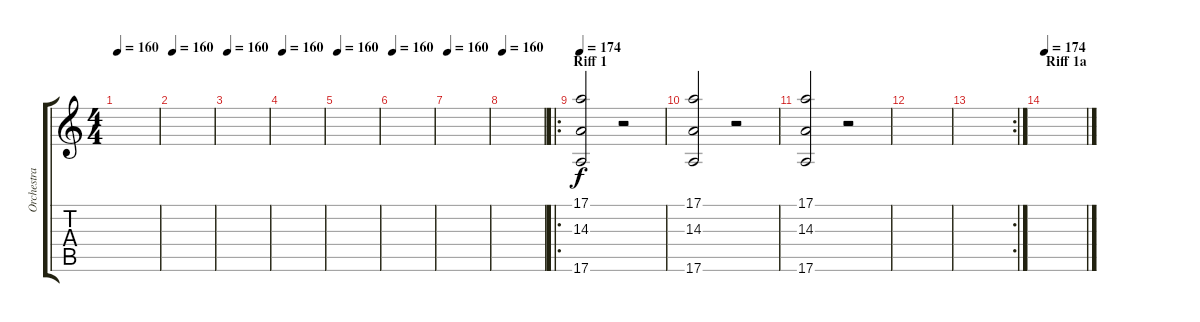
\track ("Orchestra Hit" "Orchestra ") {instrument orchestrahit}
\staff {score tabs}
\tuning (E4 B3 G3 D3 A2 E2) {hide}
\ts (4 4)
\tempo 160
\clef g2
\ks c
|
\tempo 160
|
\tempo 160
|
\tempo 160
|
\tempo 160
|
\tempo 160
|
\tempo 160
|
\tempo 160
|
\ro
\section ("" "Riff 1")
\tempo 174
(17.1 14.3 17.6).2 r.2 |
(17.1 14.3 17.6).2 r.2 |
(17.1 14.3 17.6).2 r.2 |
|
\rc 2
|
\section ("" "Riff 1a")
\tempo 174
